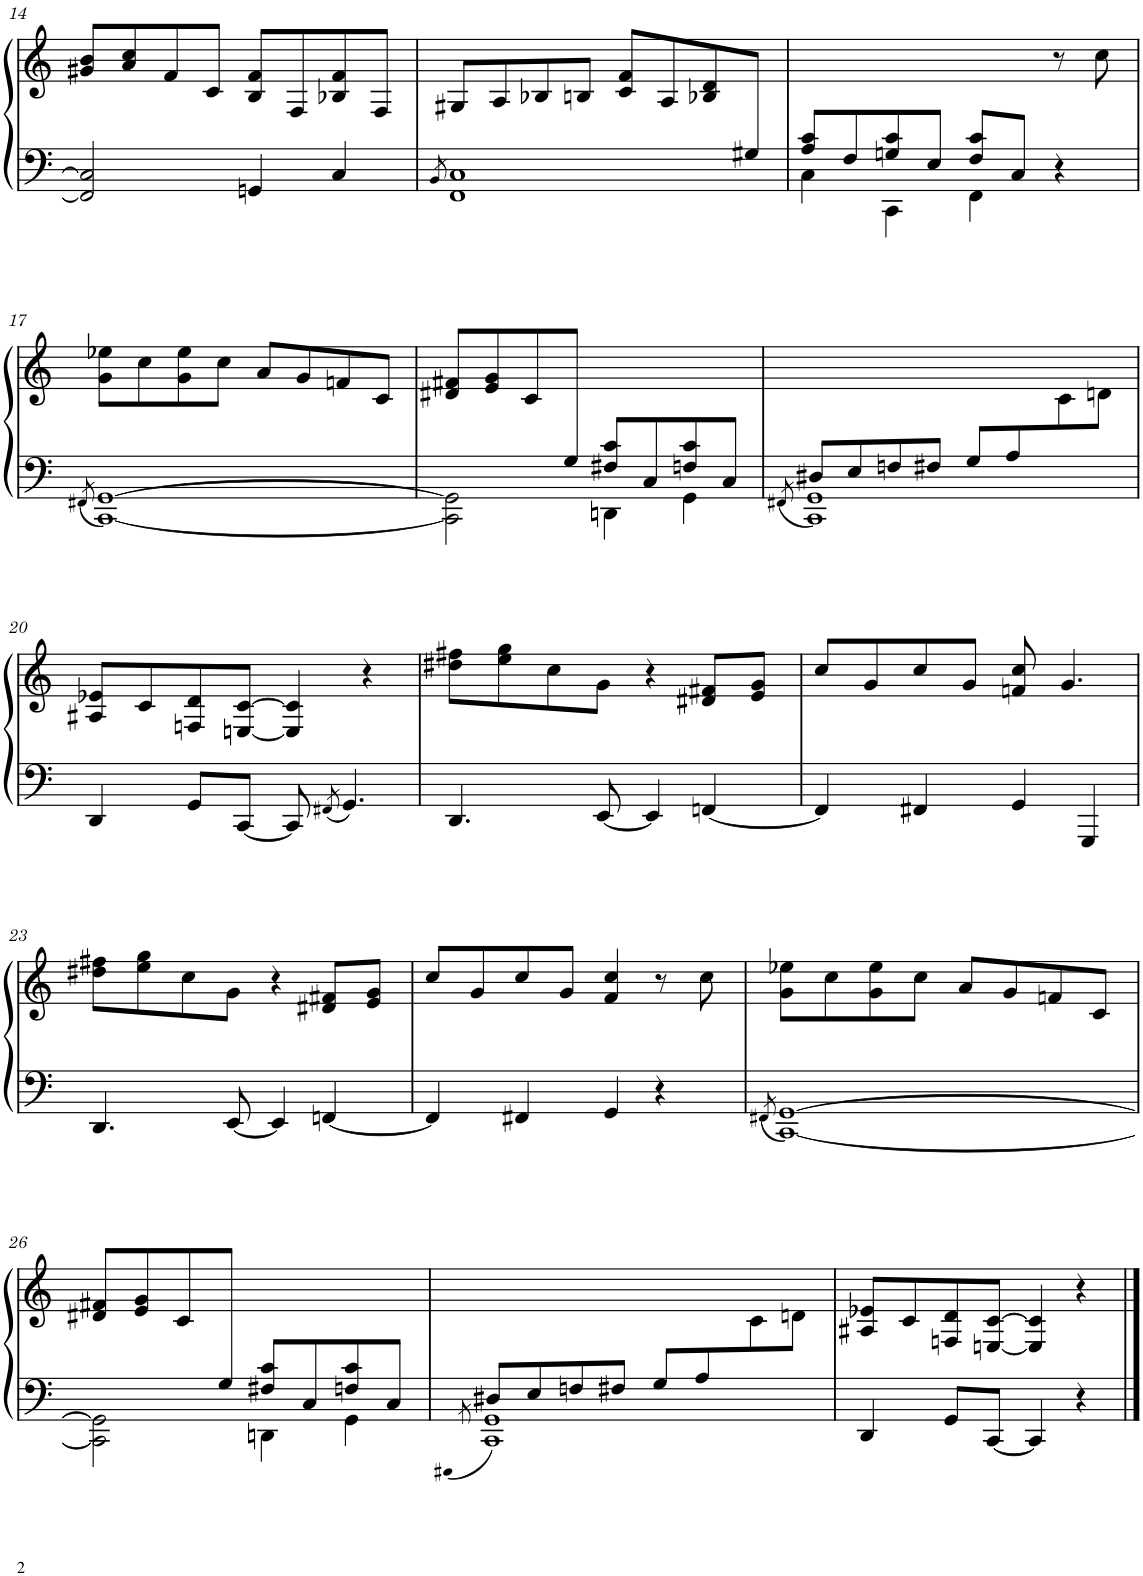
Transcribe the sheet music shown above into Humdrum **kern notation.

**kern	**kern
*part1	*part1
*staff2	*staff1
*I"Piano	*
*I'Pno	*
!!LO:PB:g=z
*clefF4	*clefG2
*k[]	*k[]
*M4/4	*M4/4
=14	=14
2FF/] 2C/]	8g#X/ 8b/L
.	8a/ 8cc/
.	8f/
.	8c/J
4GGn/	8B/ 8f/L
.	8F/
4C/	8B-X/ 8f/
.	8F/J
=15	=15
*^	*
.	8qBB/	.
2..ryy	1FF 1C	8G#X/L
.	.	8A/
.	.	8B-X/
.	.	8Bn/J
.	.	8c/ 8f/L
.	.	8A/
.	.	8B-X/ 8d/
8G#X/J	.	8ryy
=16	=16	=16
8A/ 8c/L	4C\	2.ryy
8F/	.	.
8Gn/ 8c/	4CC\	.
8E/J	.	.
8F/ 8c/L	4FF\	.
8C/J	.	.
4ryy	4r	8r
.	.	8cc\
*v	*v	*
!!LO:LB:g=z
=17	=17
8qFF#X/	.
[1CC [>1GG	8g\ 8ee-X\L
.	8cc\
.	8g\ 8ee-\
.	8cc\J
.	8a/L
.	8g/
.	8fn/
.	8c/J
=18	=18
*^	*
4.ryy	2CC\] 2GG\]	8d#X/ 8f#X/L
.	.	8e/ 8g/
.	.	8c/
8G/J	.	2ryy
8F#X/ 8c/L	4DDn\	.
8C/	.	.
8Fn/ 8c/	4GG\	.
8C/J	.	8ryy
=19	=19	=19
.	8qFF#X/	.
8D#X/L	1CC 1GG	2.ryy
8E/	.	.
8Fn/	.	.
8F#X/J	.	.
8G/L	.	.
8A/	.	.
4ryy	.	8c\
.	.	8dn\J
*v	*v	*
!!LO:LB:g=z
=20	=20
4DD/	8A#X/ 8e-X/L
.	8c/
8GG/L	8Fn/ 8d/
[8CC/J	[8En/ [>8c/J
8CC/]	4E/] 4c/]
8qFF#X/	.
4.GG/	.
.	4r
=21	=21
4.DD/	8dd#X\ 8ff#X\L
.	8ee\ 8gg\
.	8cc\
[8EE/	8g\J
4EE/]	4r
[4FFn/	8d#X/ 8f#X/L
.	8e/ 8g/J
=22	=22
4FF/]	8cc/L
.	8g/
4FF#X/	8cc/
.	8g/J
4GG/	8fn/ 8cc/
.	4.g/
4GGG/	.
!!LO:LB:g=z
=23	=23
4.DD/	8dd#X\ 8ff#X\L
.	8ee\ 8gg\
.	8cc\
[8EE/	8g\J
4EE/]	4r
[4FFn/	8d#X/ 8f#X/L
.	8e/ 8g/J
=24	=24
4FF/]	8cc/L
.	8g/
4FF#X/	8cc/
.	8g/J
4GG/	4f/ 4cc/
4r	8r
.	8cc\
=25	=25
8qFF#X/	.
[1CC [>1GG	8g\ 8ee-X\L
.	8cc\
.	8g\ 8ee-\
.	8cc\J
.	8a/L
.	8g/
.	8fn/
.	8c/J
!!LO:LB:g=z
=26	=26
*^	*
4.ryy	2CC\] 2GG\]	8d#X/ 8f#X/L
.	.	8e/ 8g/
.	.	8c/
8G/J	.	2ryy
8F#X/ 8c/L	4DDn\	.
8C/	.	.
8Fn/ 8c/	4GG\	.
8C/J	.	8ryy
=27	=27	=27
.	8qFF#X/	.
8D#X/L	1CC 1GG	2.ryy
8E/	.	.
8Fn/	.	.
8F#X/J	.	.
8G/L	.	.
8A/	.	.
4ryy	.	8c\
.	.	8dn\J
*v	*v	*
=28	=28
4DD/	8A#X/ 8e-X/L
.	8c/
8GG/L	8Fn/ 8d/
[8CC/J	[8En/ [>8c/J
4CC/]	4E/] 4c/]
4r	4r
==	==
*-	*-
